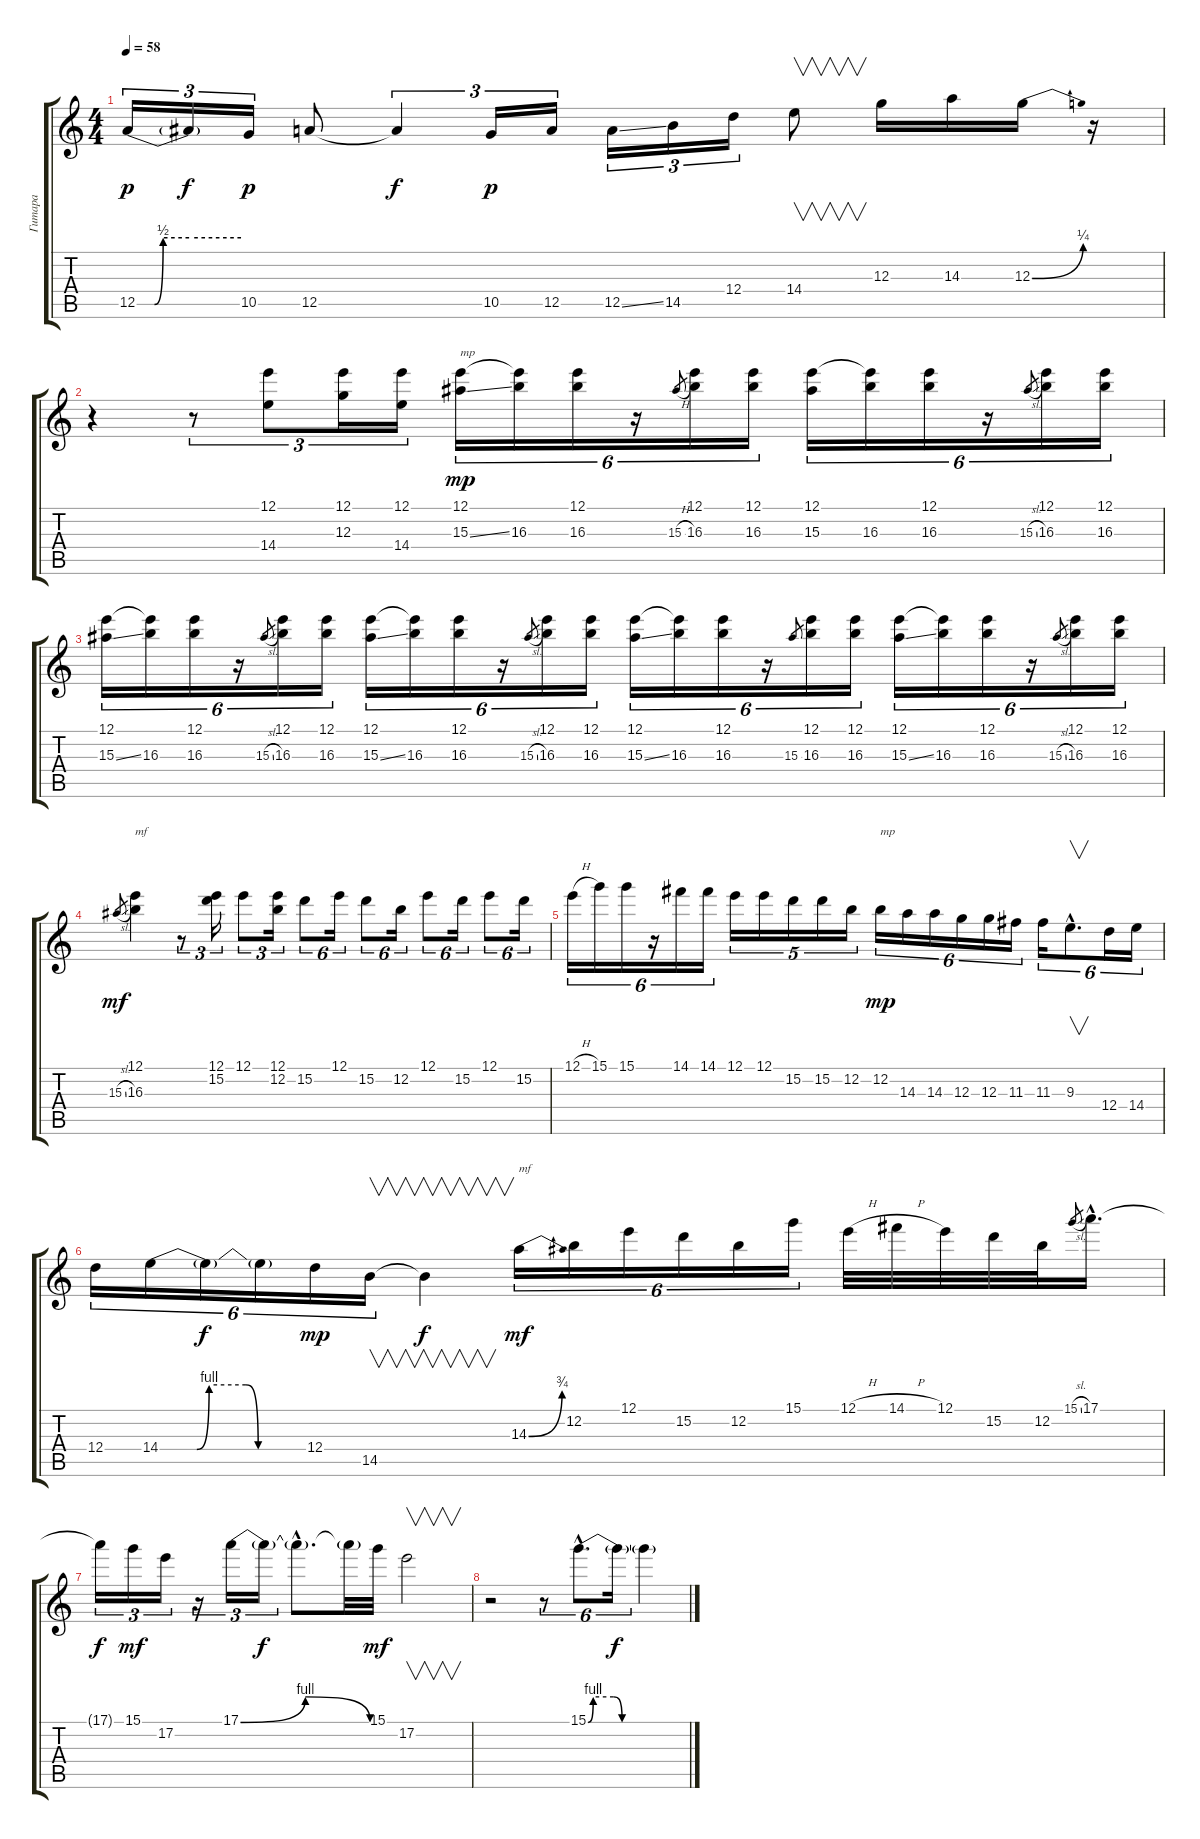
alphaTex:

\track ("Гитара" "Гитара") {instrument electricguitarjazz}
\staff {score tabs}
\tuning (E4 B3 G3 D3 A2 E2) {hide}
\ts (4 4)
\tempo 58
\clef g2
\ks c
12.5{be (custom 0 0 10 0 15 2 30 2 60 2)}.16{tu (3 2) dy p} 12.5{t}.16{tu (3 2) dy f} 10.5.16{tu (3 2) dy p} 12.5.8 12.5{t}.4{tu (3 2) dy f} 10.5.16{tu (3 2) dy p} 12.5.16{tu (3 2)} 12.5{ss}.16{tu (3 2)} 14.5.16{tu (3 2)} 12.4.16{tu (3 2)} 14.4.8{v} 12.3.16 14.3.16 12.3{be (bend 0 0 60 1)}.16 r.16 |
r.4 r.8{tu (3 2)} (12.1 14.4).8{tu (3 2)} (12.1 12.3).16{tu (3 2)} (12.1 14.4).16{tu (3 2)} (12.1 15.3{ss}).16{tu (6 4) txt "mp" dy mp volume 16} (12.1{t} 16.3).16{tu (6 4)} (12.1 16.3).16{tu (6 4)} r.16{tu (6 4)} 15.3{h}.8{gr} (12.1 16.3).16{tu (6 4)} (12.1 16.3).16{tu (6 4)} (12.1 15.3).16{tu (6 4)} (12.1{t} 16.3).16{tu (6 4)} (12.1 16.3).16{tu (6 4)} r.16{tu (6 4)} 15.3{sl}.8{gr} (12.1 16.3).16{tu (6 4)} (12.1 16.3).16{tu (6 4)} |
(12.1 15.3{ss}).16{tu (6 4)} (12.1{t} 16.3).16{tu (6 4)} (12.1 16.3).16{tu (6 4)} r.16{tu (6 4)} 15.3{sl}.8{gr} (12.1 16.3).16{tu (6 4)} (12.1 16.3).16{tu (6 4)} (12.1 15.3{ss}).16{tu (6 4)} (12.1{t} 16.3).16{tu (6 4)} (12.1 16.3).16{tu (6 4)} r.16{tu (6 4)} 15.3{sl}.8{gr} (12.1 16.3).16{tu (6 4)} (12.1 16.3).16{tu (6 4)} (12.1 15.3{ss}).16{tu (6 4)} (12.1{t} 16.3).16{tu (6 4)} (12.1 16.3).16{tu (6 4)} r.16{tu (6 4)} 15.3.8{gr} (12.1 16.3).16{tu (6 4)} (12.1 16.3).16{tu (6 4)} (12.1 15.3{ss}).16{tu (6 4)} (12.1{t} 16.3).16{tu (6 4)} (12.1 16.3).16{tu (6 4)} r.16{tu (6 4)} 15.3{sl}.8{gr} (12.1 16.3).16{tu (6 4)} (12.1 16.3).16{tu (6 4)} |
15.3{sl}.8{gr dy mf} (12.1 16.3).4{txt "mf" volume 10} r.8{tu (3 2)} (12.1 15.2).16{tu (3 2)} 12.1.8{tu (3 2)} (12.1 12.2).16{tu (3 2)} 15.2.8{tu (6 4)} 12.1.16{tu (6 4)} 15.2.8{tu (6 4)} 12.2.16{tu (6 4)} 12.1.8{tu (6 4)} 15.2.16{tu (6 4)} 12.1.8{tu (6 4)} 15.2.16{tu (6 4)} |
12.1{h}.16{tu (6 4)} 15.1.16{tu (6 4)} 15.1.16{tu (6 4)} r.16{tu (6 4)} 14.1.16{tu (6 4)} 14.1.16{tu (6 4)} 12.1.16{tu (5 4)} 12.1.16{tu (5 4)} 15.2.16{tu (5 4)} 15.2.16{tu (5 4)} 12.2.16{tu (5 4)} 12.2.16{tu (6 4) txt "mp" dy mp} 14.3.16{tu (6 4)} 14.3.16{tu (6 4)} 12.3.16{tu (6 4)} 12.3.16{tu (6 4)} 11.3.16{tu (6 4)} 11.3.16{tu (6 4)} 9.3{hac}.8{v d tu (6 4)} 12.4.16{tu (6 4)} 14.4.16{tu (6 4)} |
12.4.16{tu (6 4)} 14.4{be (custom 0 0 15 0 20 4 35 4 40 0 60 0)}.16{tu (6 4)} 14.4{t}.16{tu (6 4) dy f} 14.4{t}.16{tu (6 4)} 12.4.16{tu (6 4) dy mp} 14.5.16{v tu (6 4)} 14.5{t}.4{v dy f} 14.3{be (bend 0 0 60 3)}.16{tu (6 4) txt "mf" dy mf} 12.2.16{tu (6 4)} 12.1.16{tu (6 4)} 15.2.16{tu (6 4)} 12.2.16{tu (6 4)} 15.1.16{tu (6 4)} 12.1{h}.32 14.1{h}.32 12.1.32 15.2.32 12.2.32 15.1{sl}.8{gr} 17.1{hac}.16{d} |
17.1{t}.16{tu (3 2) dy f} 15.1.16{tu (3 2) dy mf} 17.2.16{tu (3 2)} r.16{tu (3 2)} 17.1{be (bendrelease 0 0 20 4 20 4 60 0)}.16{tu (3 2)} 17.1{t}.16{tu (3 2) dy f} 17.1{hac t}.8{d} 17.1{t}.32 15.1.32{dy mf} 17.2.2{v} |
r.2 r.8{tu (6 4)} 15.1{be (custom 0 0 3 4 15 4 20 0 25 0 45 0 60 0) hac}.8{d tu (6 4)} 15.1{t}.16{tu (6 4) dy f} 15.1{t}.4
